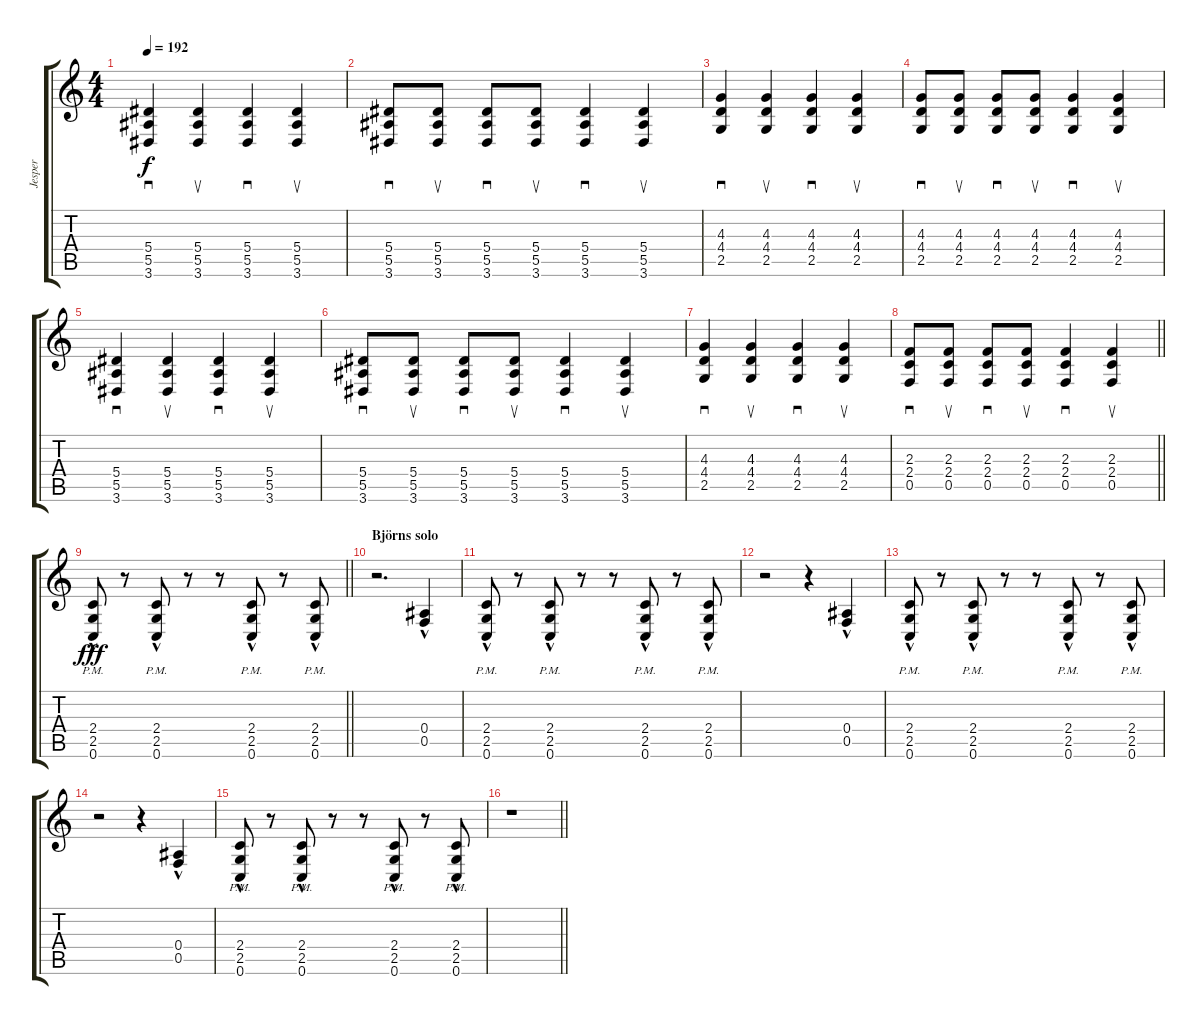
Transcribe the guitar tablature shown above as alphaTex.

\track ("Jesper" "Jesper") {instrument distortionguitar}
\staff {score tabs}
\tuning (C4 G3 Eb3 Bb2 F2 C2) {hide}
\ts (4 4)
\tempo 192
\clef g2
\ks c
(5.4 5.5 3.6).4{sd dy f volume 13 instrument distortionguitar} (5.4 5.5 3.6).4{su} (5.4 5.5 3.6).4{sd} (5.4 5.5 3.6).4{su} |
(5.4 5.5 3.6).8{sd} (5.4 5.5 3.6).8{su} (5.4 5.5 3.6).8{sd} (5.4 5.5 3.6).8{su} (5.4 5.5 3.6).4{sd} (5.4 5.5 3.6).4{su} |
(4.3 4.4 2.5).4{sd} (4.3 4.4 2.5).4{su} (4.3 4.4 2.5).4{sd} (4.3 4.4 2.5).4{su} |
(4.3 4.4 2.5).8{sd} (4.3 4.4 2.5).8{su} (4.3 4.4 2.5).8{sd} (4.3 4.4 2.5).8{su} (4.3 4.4 2.5).4{sd} (4.3 4.4 2.5).4{su} |
(5.4 5.5 3.6).4{sd} (5.4 5.5 3.6).4{su} (5.4 5.5 3.6).4{sd} (5.4 5.5 3.6).4{su} |
(5.4 5.5 3.6).8{sd} (5.4 5.5 3.6).8{su} (5.4 5.5 3.6).8{sd} (5.4 5.5 3.6).8{su} (5.4 5.5 3.6).4{sd} (5.4 5.5 3.6).4{su} |
(4.3 4.4 2.5).4{sd} (4.3 4.4 2.5).4{su} (4.3 4.4 2.5).4{sd} (4.3 4.4 2.5).4{su} |
\barLineRight lightlight
(2.3 2.4 0.5).8{sd} (2.3 2.4 0.5).8{su} (2.3 2.4 0.5).8{sd} (2.3 2.4 0.5).8{su} (2.3 2.4 0.5).4{sd} (2.3 2.4 0.5).4{su} |
\barLineRight lightlight
(2.4{hac} 2.5{hac pm} 0.6{hac}).8{dy fff volume 13} r.8 (2.4{hac} 2.5{hac pm} 0.6{hac}).8 r.8 r.8 (2.4{hac} 2.5{hac pm} 0.6{hac}).8 r.8 (2.4{hac} 2.5{hac pm} 0.6{hac}).8 |
\section ("" "Björns solo")
r.2{d} (0.4{hac} 0.5{hac}).4 |
(2.4{hac} 2.5{hac pm} 0.6{hac}).8 r.8 (2.4{hac} 2.5{hac pm} 0.6{hac}).8 r.8 r.8 (2.4{hac} 2.5{hac pm} 0.6{hac}).8 r.8 (2.4{hac} 2.5{hac pm} 0.6{hac}).8 |
r.2 r.4 (0.4{hac} 0.5{hac}).4 |
(2.4{hac} 2.5{hac pm} 0.6{hac}).8 r.8 (2.4{hac} 2.5{hac pm} 0.6{hac}).8 r.8 r.8 (2.4{hac} 2.5{hac pm} 0.6{hac}).8 r.8 (2.4{hac} 2.5{hac pm} 0.6{hac}).8 |
r.2 r.4 (0.4{hac} 0.5{hac}).4 |
(2.4{hac} 2.5{hac} 0.6{hac pm}).8 r.8 (2.4{hac} 2.5{hac} 0.6{hac pm}).8 r.8 r.8 (2.4{hac} 2.5{hac} 0.6{hac pm}).8 r.8 (2.4{hac} 2.5{hac} 0.6{hac pm}).8 |
\barLineRight lightlight
r.1
